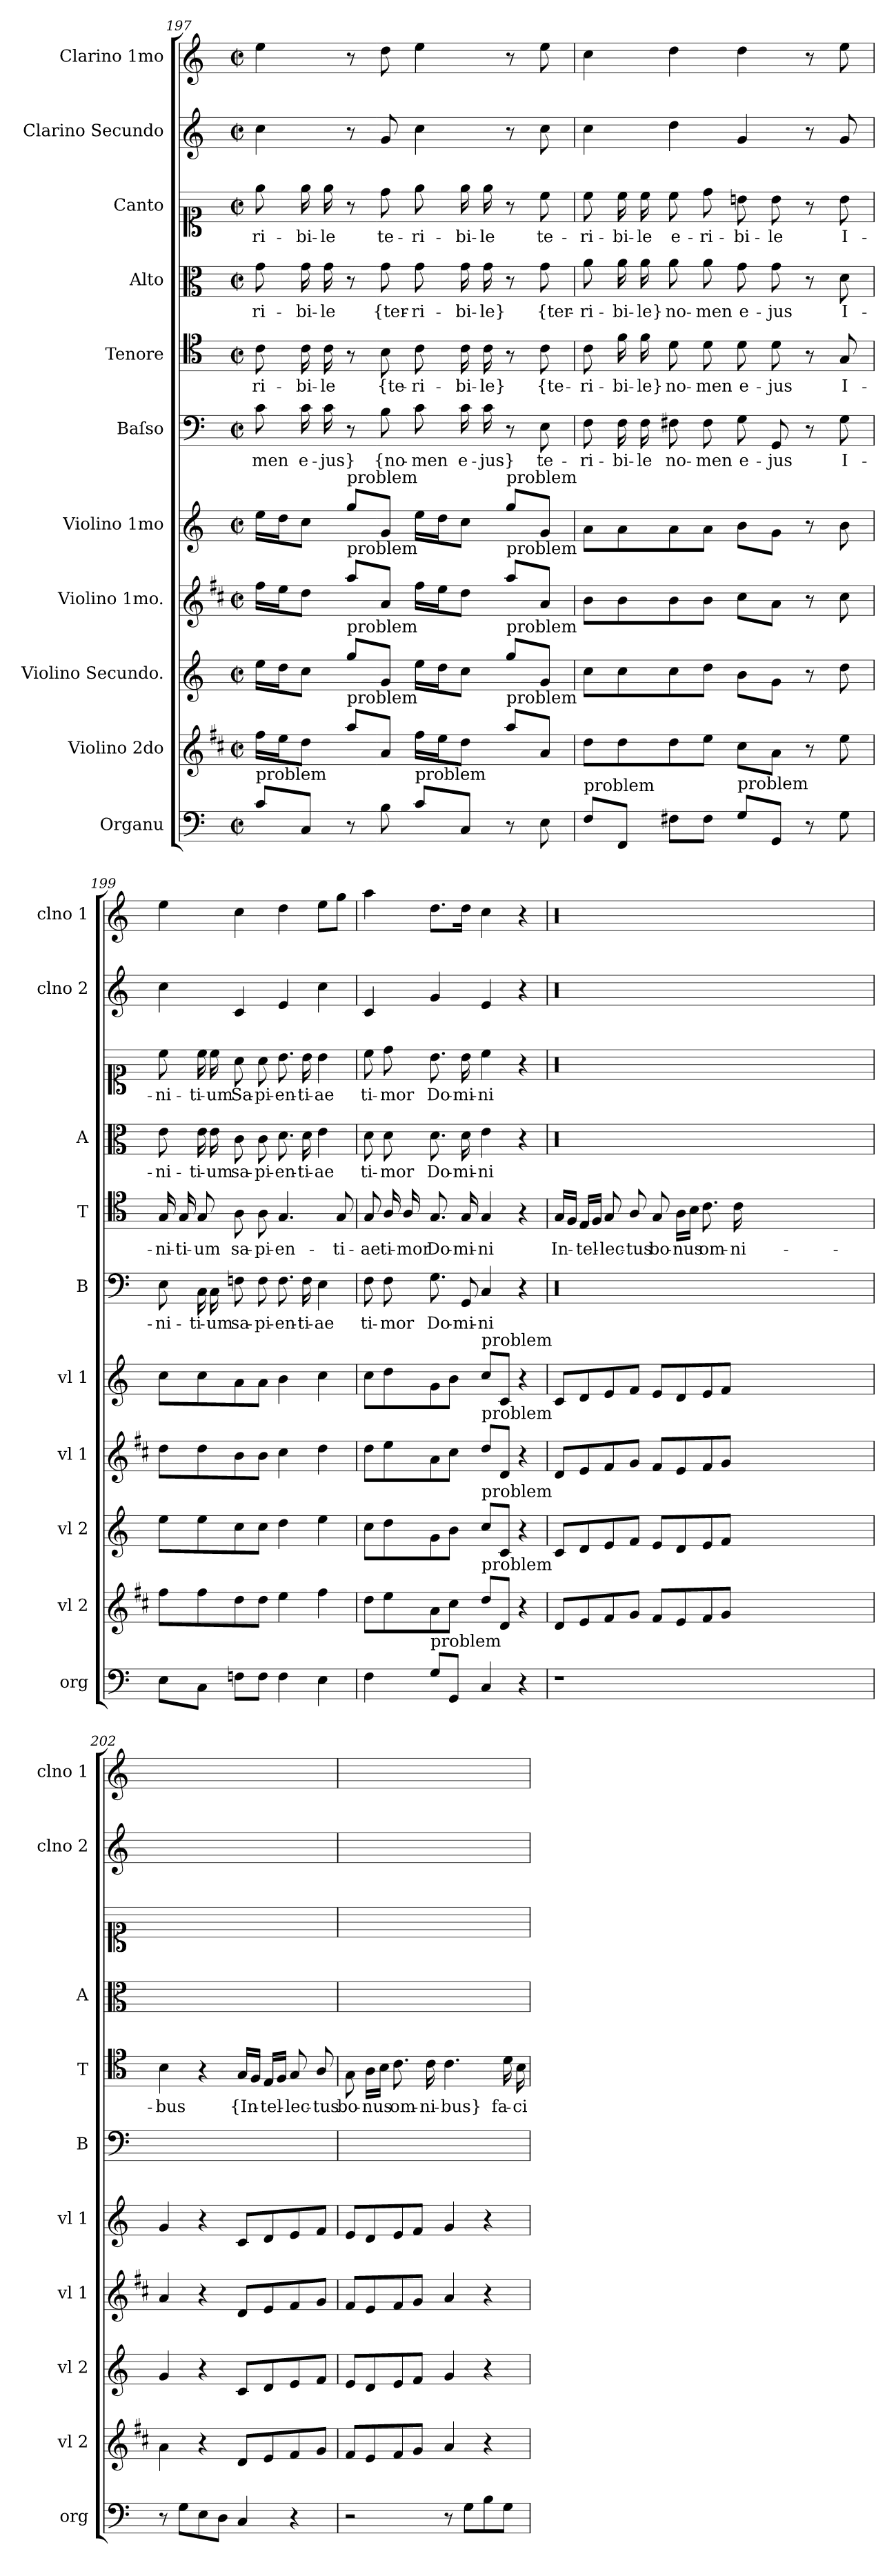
**kern	**kern	**dynam	**kern	**kern	**dynam	**kern	**kern	**text	**kern	**text	**kern	**text	**kern	**text	**kern	**kern
*part11	*part10	*part10	*part9	*part8	*part8	*part7	*part6	*part6	*part5	*part5	*part4	*part4	*part3	*part3	*part2	*part1
*staff11	*staff10	*staff10	*staff9	*staff8	*staff8	*staff7	*staff6	*staff6	*staff5	*staff5	*staff4	*staff4	*staff3	*staff3	*staff2	*staff1
*I"Organu	*I"Violino 2do	*	*I"Violino Secundo.	*I"Violino 1mo.	*	*I"Violino 1mo	*I"Baſso	*	*I"Tenore	*	*I"Alto	*	*I"Canto	*	*I"Clarino Secundo	*I"Clarino 1mo
*I'org	*I'vl 2	*	*I'vl 2	*I'vl 1	*	*I'vl 1	*I'B	*	*I'T	*	*I'A	*	*	*	*I'clno 2	*I'clno 1
*clefF4	*clefG2	*	*clefG2	*clefG2	*	*clefG2	*clefF4	*	*clefC4	*	*clefC3	*	*clefC1	*	*clefG2	*clefG2
*	*ITrd1c2	*	*	*ITrd1c2	*	*	*	*	*	*	*	*	*	*	*	*
*k[]	*k[]	*	*k[]	*k[]	*	*k[]	*k[]	*	*k[]	*	*k[]	*	*k[]	*	*k[]	*k[]
*M2/2	*M2/2	*	*M2/2	*M2/2	*	*M2/2	*M2/2	*	*M2/2	*	*M2/2	*	*M2/2	*	*M2/2	*M2/2
*met(c|)	*met(c|)	*	*met(c|)	*met(c|)	*	*met(c|)	*met(c|)	*	*met(c|)	*	*met(c|)	*	*met(c|)	*	*met(c|)	*met(c|)
=197	=197	=197	=197	=197	=197	=197	=197	=197	=197	=197	=197	=197	=197	=197	=197	=197
!LO:TX:a:t=problem	!	!	!	!	!	!	!	!	!	!	!	!	!	!	!	!
8c\L	16ee\LL	.	16ee\LL	16ee\LL	.	16ee\LL	8c\	-men	8c\	-ri-	8g\	-ri-	8ee\	-ri-	4cc\	4ee\
.	16dd\J	.	16dd\J	16dd\J	.	16dd\J	.	.	.	.	.	.	.	.	.	.
8C/J	8cc\J	.	8cc\J	8cc\J	.	8cc\J	16c\	e-	16c\	-bi-	16g\	-bi-	16ee\	-bi-	.	.
.	.	.	.	.	.	.	16c\	-jus}	16c\	-le	16g\	-le	16ee\	-le	.	.
!	!	!	!	!	!	!LO:TX:a:t=problem	!	!	!	!	!	!	!	!	!	!
!	!	!	!	!LO:TX:a:t=problem	!	!	!	!	!	!	!	!	!	!	!	!
!	!	!	!LO:TX:a:t=problem	!	!	!	!	!	!	!	!	!	!	!	!	!
!	!LO:TX:a:t=problem	!	!	!	!	!	!	!	!	!	!	!	!	!	!	!
8r	8gg\L	.	8gg/L	8gg\L	.	8gg\L	8r	.	8r	.	8r	.	8r	.	8r	8r
8B\	8g/J	.	8g\J	8g/J	.	8g/J	8B\	{no-	8B\	{te-	8g\	{ter-	8dd\	te-	8g/	8dd\
!LO:TX:a:t=problem	!	!	!	!	!	!	!	!	!	!	!	!	!	!	!	!
8c\L	16ee\LL	.	16ee\LL	16ee\LL	.	16ee\LL	8c\	-men	8c\	-ri-	8g\	-ri-	8ee\	-ri-	4cc\	4ee\
.	16dd\J	.	16dd\J	16dd\J	.	16dd\J	.	.	.	.	.	.	.	.	.	.
8C/J	8cc\J	.	8cc\J	8cc\J	.	8cc\J	16c\	e-	16c\	-bi-	16g\	-bi-	16ee\	-bi-	.	.
.	.	.	.	.	.	.	16c\	-jus}	16c\	-le}	16g\	-le}	16ee\	-le	.	.
!	!	!	!	!	!	!LO:TX:a:t=problem	!	!	!	!	!	!	!	!	!	!
!	!	!	!	!LO:TX:a:t=problem	!	!	!	!	!	!	!	!	!	!	!	!
!	!	!	!LO:TX:a:t=problem	!	!	!	!	!	!	!	!	!	!	!	!	!
!	!LO:TX:a:t=problem	!	!	!	!	!	!	!	!	!	!	!	!	!	!	!
8r	8gg\L	.	8gg\L	8gg\L	.	8gg\L	8r	.	8r	.	8r	.	8r	.	8r	8r
8E\	8g/J	.	8g/J	8g/J	.	8g/J	8E\	te-	8c\	{te-	8g\	{ter-	8cc\	te-	8cc\	8ee\
=198	=198	=198	=198	=198	=198	=198	=198	=198	=198	=198	=198	=198	=198	=198	=198	=198
!LO:TX:a:t=problem	!	!	!	!	!	!	!	!	!	!	!	!	!	!	!	!
8F\L	8cc\L	.	8cc\L	8a\L	.	8a\L	8F\	-ri-	8c\	-ri-	8a\	-ri-	8cc\	-ri-	4cc\	4cc\
8FF/J	8cc\	.	8cc\	8a\	.	8a\	16F\	-bi-	16f\	-bi-	16a\	-bi-	16cc\	-bi-	.	.
.	.	.	.	.	.	.	16F\	-le	16f\	-le}	16a\	-le}	16cc\	-le	.	.
8F#X\L	8cc\	.	8cc\	8a\	.	8a\	8F#X\	no-	8d\	no-	8a\	no-	8cc\	e-	4dd\	4dd\
8F#\J	8dd\J	.	8dd\J	8a\J	.	8a\J	8F#\	-men	8d\	-men	8a\	-men	8dd\	-ri-	.	.
!LO:TX:a:t=problem	!	!	!	!	!	!	!	!	!	!	!	!	!	!	!	!
8G\L	8b\L	.	8b\L	8b\L	.	8b\L	8G\	e-	8d\	e-	8g\	e-	8bn\	-bi-	4g/	4dd\
8GG/J	8g\J	.	8g\J	8g\J	.	8g\J	8GG/	-jus	8d\	-jus	8g\	-jus	8b\	-le	.	.
8r	8r	.	8r	8r	.	8r	8r	.	8r	.	8r	.	8r	.	8r	8r
8G\	8dd\	.	8dd\	8b\	.	8b\	8G\	I-	8G/	I-	8d\	I-	8b\	I-	8g/	8ee\
=199	=199	=199	=199	=199	=199	=199	=199	=199	=199	=199	=199	=199	=199	=199	=199	=199
8E\L	8ee\L	.	8ee\L	8cc\L	.	8cc\L	8E\	-ni-	16G/	-ni-	8e\	-ni-	8cc\	-ni-	4cc\	4ee\
.	.	.	.	.	.	.	.	.	16G/	-ti-	.	.	.	.	.	.
8C\J	8ee\	.	8ee\	8cc\	.	8cc\	16C\	-ti-	8G/	-um	16e\	-ti-	16cc\	-ti-	.	.
.	.	.	.	.	.	.	16C\	-um	.	.	16e\	-um	16cc\	-um	.	.
8Fn\L	8cc\	.	8cc\	8a\	.	8a\	8Fn\	sa-	8A\	sa-	8c\	sa-	8a\	Sa-	4c/	4cc\
8F\J	8cc\J	.	8cc\J	8a\J	.	8a\J	8F\	-pi-	8A\	-pi-	8c\	-pi-	8a\	-pi-	.	.
4F\	4dd\	.	4dd\	4b\	.	4b\	8.F\	-en-	4.G/	-en-	8.d\	-en-	8.b\	-en-	4e/	4dd\
.	.	.	.	.	.	.	16F\	-ti-	.	.	16d\	-ti-	16b\	-ti-	.	.
4E\	4ee\	.	4ee\	4cc\	.	4cc\	4E\	-ae	.	.	4e\	-ae	4b\	-ae	4cc\	8ee\L
.	.	.	.	.	.	.	.	.	8G/	-ti-	.	.	.	.	.	8gg\J
=200	=200	=200	=200	=200	=200	=200	=200	=200	=200	=200	=200	=200	=200	=200	=200	=200
4F\	8cc\L	.	8cc\L	8cc\L	.	8cc\L	8F\	ti-	8G/	-ae	8d\	ti-	8cc\	ti-	4c/	4aa\
.	8dd\	.	8dd\	8dd\	.	8dd\	8F\	-mor	16A/	ti-	8d\	-mor	8dd\	-mor	.	.
.	.	.	.	.	.	.	.	.	16A/	-mor	.	.	.	.	.	.
!LO:TX:a:t=problem	!	!	!	!	!	!	!	!	!	!	!	!	!	!	!	!
8G\L	8g\	.	8g\	8g\	.	8g\	8.G\	Do-	8.G/	Do-	8.d\	Do-	8.b\	Do-	4g/	8.dd\L
8GG/J	8b\J	.	8b\J	8b\J	.	8b\J	.	.	.	.	.	.	.	.	.	.
!	!	!	!	!	!	!	!LO:N:vis=8	!	!	!	!	!	!	!	!	!
.	.	.	.	.	.	.	16GG/	-mi-	16G/	-mi-	16d\	-mi-	16b\	-mi-	.	16dd\Jk
!	!	!	!	!	!	!LO:TX:a:t=problem	!	!	!	!	!	!	!	!	!	!
!	!	!	!	!LO:TX:a:t=problem	!	!	!	!	!	!	!	!	!	!	!	!
!	!	!	!LO:TX:a:t=problem	!	!	!	!	!	!	!	!	!	!	!	!	!
!	!LO:TX:a:t=problem	!	!	!	!	!	!	!	!	!	!	!	!	!	!	!
4C/	8cc\L	.	8cc\L	8cc\L	.	8cc\L	4C/	-ni	4G/	-ni	4e\	-ni	4cc\	-ni	4e/	4cc\
.	8c/J	.	8c/J	8c/J	.	8c/J	.	.	.	.	.	.	.	.	.	.
4r	4r	.	4r	4r	.	4r	4r	.	4r	.	4r	.	4r	.	4r	4r
=201	=201	=201	=201	=201	=201	=201	=201	=201	=201	=201	=201	=201	=201	=201	=201	=201
1r	8c/L	pia	8c/L	8c/L	Piano	8c/L	00r	.	16G/LL	In-	00r	.	00r	.	00r	00r
.	.	.	.	.	.	.	.	.	16F/JJ	.	.	.	.	.	.	.
.	8d/	.	8d/	8d/	.	8d/	.	.	16E/LL	-tel-	.	.	.	.	.	.
.	.	.	.	.	.	.	.	.	16F/JJ	.	.	.	.	.	.	.
.	8e/	.	8e/	8e/	.	8e/	.	.	8G/	-lec-	.	.	.	.	.	.
.	8f/J	.	8f/J	8f/J	.	8f/J	.	.	8A/	-tus	.	.	.	.	.	.
.	8e/L	.	8e/L	8e/L	.	8e/L	.	.	8G/	bo-	.	.	.	.	.	.
.	8d/	.	8d/	8d/	.	8d/	.	.	16A\LL	-nus	.	.	.	.	.	.
.	.	.	.	.	.	.	.	.	16B\JJ	.	.	.	.	.	.	.
.	8e/	.	8e/	8e/	.	8e/	.	.	8.c\	om-	.	.	.	.	.	.
.	8f/J	.	8f/J	8f/J	.	8f/J	.	.	.	.	.	.	.	.	.	.
.	.	.	.	.	.	.	.	.	16c\	-ni-	.	.	.	.	.	.
0.ryy	0.ryy	.	0.ryy	0.ryy	.	0.ryy	.	.	0.ryy	.	.	.	.	.	.	.
=202	=202	=202	=202	=202	=202	=202	=202	=202	=202	=202	=202	=202	=202	=202	=202	=202
8r	4g\	.	4g/	4g/	.	4g/	1ryy	.	4B\	-bus	1ryy	.	1ryy	.	1ryy	1ryy
8G\L	.	.	.	.	.	.	.	.	.	.	.	.	.	.	.	.
8E\	4r	.	4r	4r	.	4r	.	.	4r	.	.	.	.	.	.	.
8D\J	.	.	.	.	.	.	.	.	.	.	.	.	.	.	.	.
4C/	8c/L	.	8c/L	8c/L	.	8c/L	.	.	16G/LL	{In-	.	.	.	.	.	.
.	.	.	.	.	.	.	.	.	16F/JJ	.	.	.	.	.	.	.
.	8d/	.	8d/	8d/	.	8d/	.	.	16E/LL	-tel-	.	.	.	.	.	.
.	.	.	.	.	.	.	.	.	16F/JJ	.	.	.	.	.	.	.
4r	8e/	.	8e/	8e/	.	8e/	.	.	8G/	-lec-	.	.	.	.	.	.
.	8f/J	.	8f/J	8f/J	.	8f/J	.	.	8A/	-tus	.	.	.	.	.	.
=203	=203	=203	=203	=203	=203	=203	=203	=203	=203	=203	=203	=203	=203	=203	=203	=203
2r	8e/L	.	8e/L	8e/L	.	8e/L	1ryy	.	8G\	bo-	1ryy	.	1ryy	.	1ryy	1ryy
.	8d/	.	8d/	8d/	.	8d/	.	.	16A\LL	-nus	.	.	.	.	.	.
.	.	.	.	.	.	.	.	.	16B\JJ	.	.	.	.	.	.	.
.	8e/	.	8e/	8e/	.	8e/	.	.	8.c\	om-	.	.	.	.	.	.
.	8f/J	.	8f/J	8f/J	.	8f/J	.	.	.	.	.	.	.	.	.	.
.	.	.	.	.	.	.	.	.	16c\	-ni-	.	.	.	.	.	.
8r	4g/	.	4g/	4g/	.	4g/	.	.	4.c\	-bus}	.	.	.	.	.	.
8G\L	.	.	.	.	.	.	.	.	.	.	.	.	.	.	.	.
8B\	4r	.	4r	4r	.	4r	.	.	.	.	.	.	.	.	.	.
8G\J	.	.	.	.	.	.	.	.	16d\	fa-	.	.	.	.	.	.
.	.	.	.	.	.	.	.	.	16B\	-ci-	.	.	.	.	.	.
=	=	=	=	=	=	=	=	=	=	=	=	=	=	=	=	=
*-	*-	*-	*-	*-	*-	*-	*-	*-	*-	*-	*-	*-	*-	*-	*-	*-
